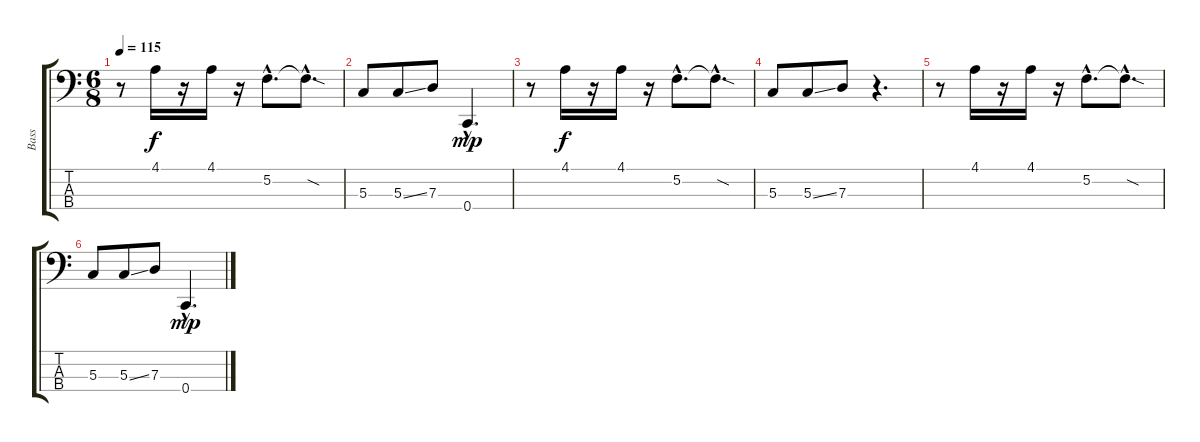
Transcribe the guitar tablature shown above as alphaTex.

\track ("Bass" "Bass") {instrument electricbassfinger}
\staff {score tabs}
\tuning (F2 C2 G1 C1) {hide}
\ts (6 8)
\tempo 115
\clef f4
\ks c
r.8{dy f} 4.1.16 r.16 4.1.16 r.16 5.2{hac}.8{d} 5.2{sod hac t}.8{d} |
5.3.8 5.3{ss}.8 7.3.8 0.4{hac}.4{d dy mp} |
r.8 4.1.16{dy f} r.16 4.1.16 r.16 5.2{hac}.8{d} 5.2{sod hac t}.8{d} |
5.3.8 5.3{ss}.8 7.3.8 r.4{d} |
r.8 4.1.16 r.16 4.1.16 r.16 5.2{hac}.8{d} 5.2{sod hac t}.8{d} |
5.3.8 5.3{ss}.8 7.3.8 0.4{hac}.4{d dy mp}
